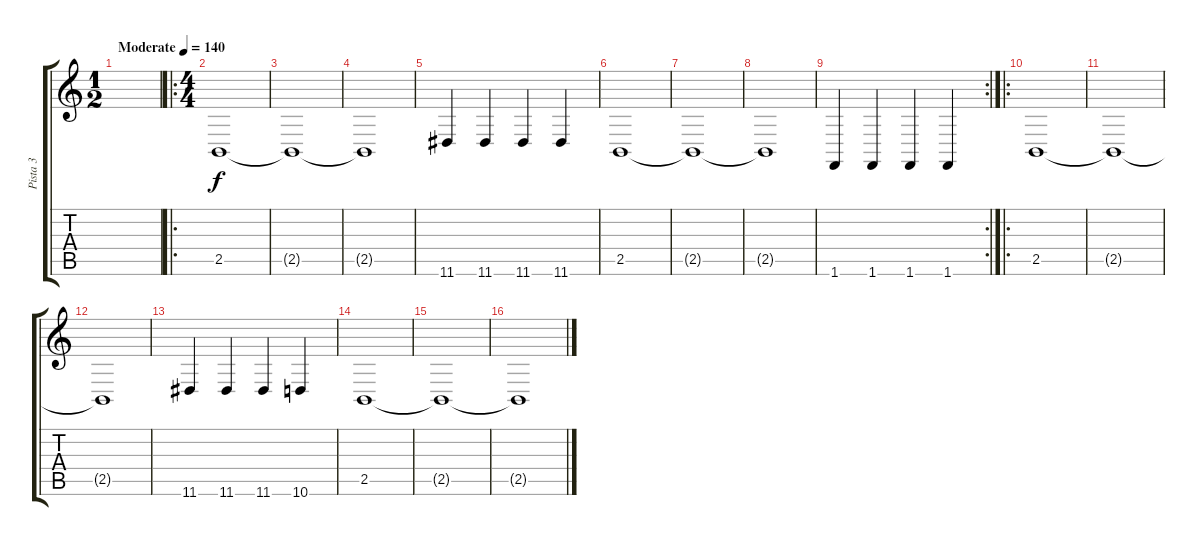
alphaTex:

\track ("Pista 3" "Pista 3") {instrument pad8sweep}
\staff {score tabs}
\tuning (E4 B3 G3 D3 A2 E2) {hide}
\ts (1 2)
\tempo (140 "Moderate")
\clef g2
\ks c
|
\ro
\ts (4 4)
2.5.1 |
2.5{t}.1 |
2.5{t}.1 |
11.6.4 11.6.4 11.6.4 11.6.4 |
2.5.1 |
2.5{t}.1 |
2.5{t}.1 |
\rc 2
1.6.4 1.6.4 1.6.4 1.6.4 |
\ro
2.5.1 |
2.5{t}.1 |
2.5{t}.1 |
11.6.4 11.6.4 11.6.4 10.6.4 |
2.5.1 |
2.5{t}.1 |
2.5{t}.1
